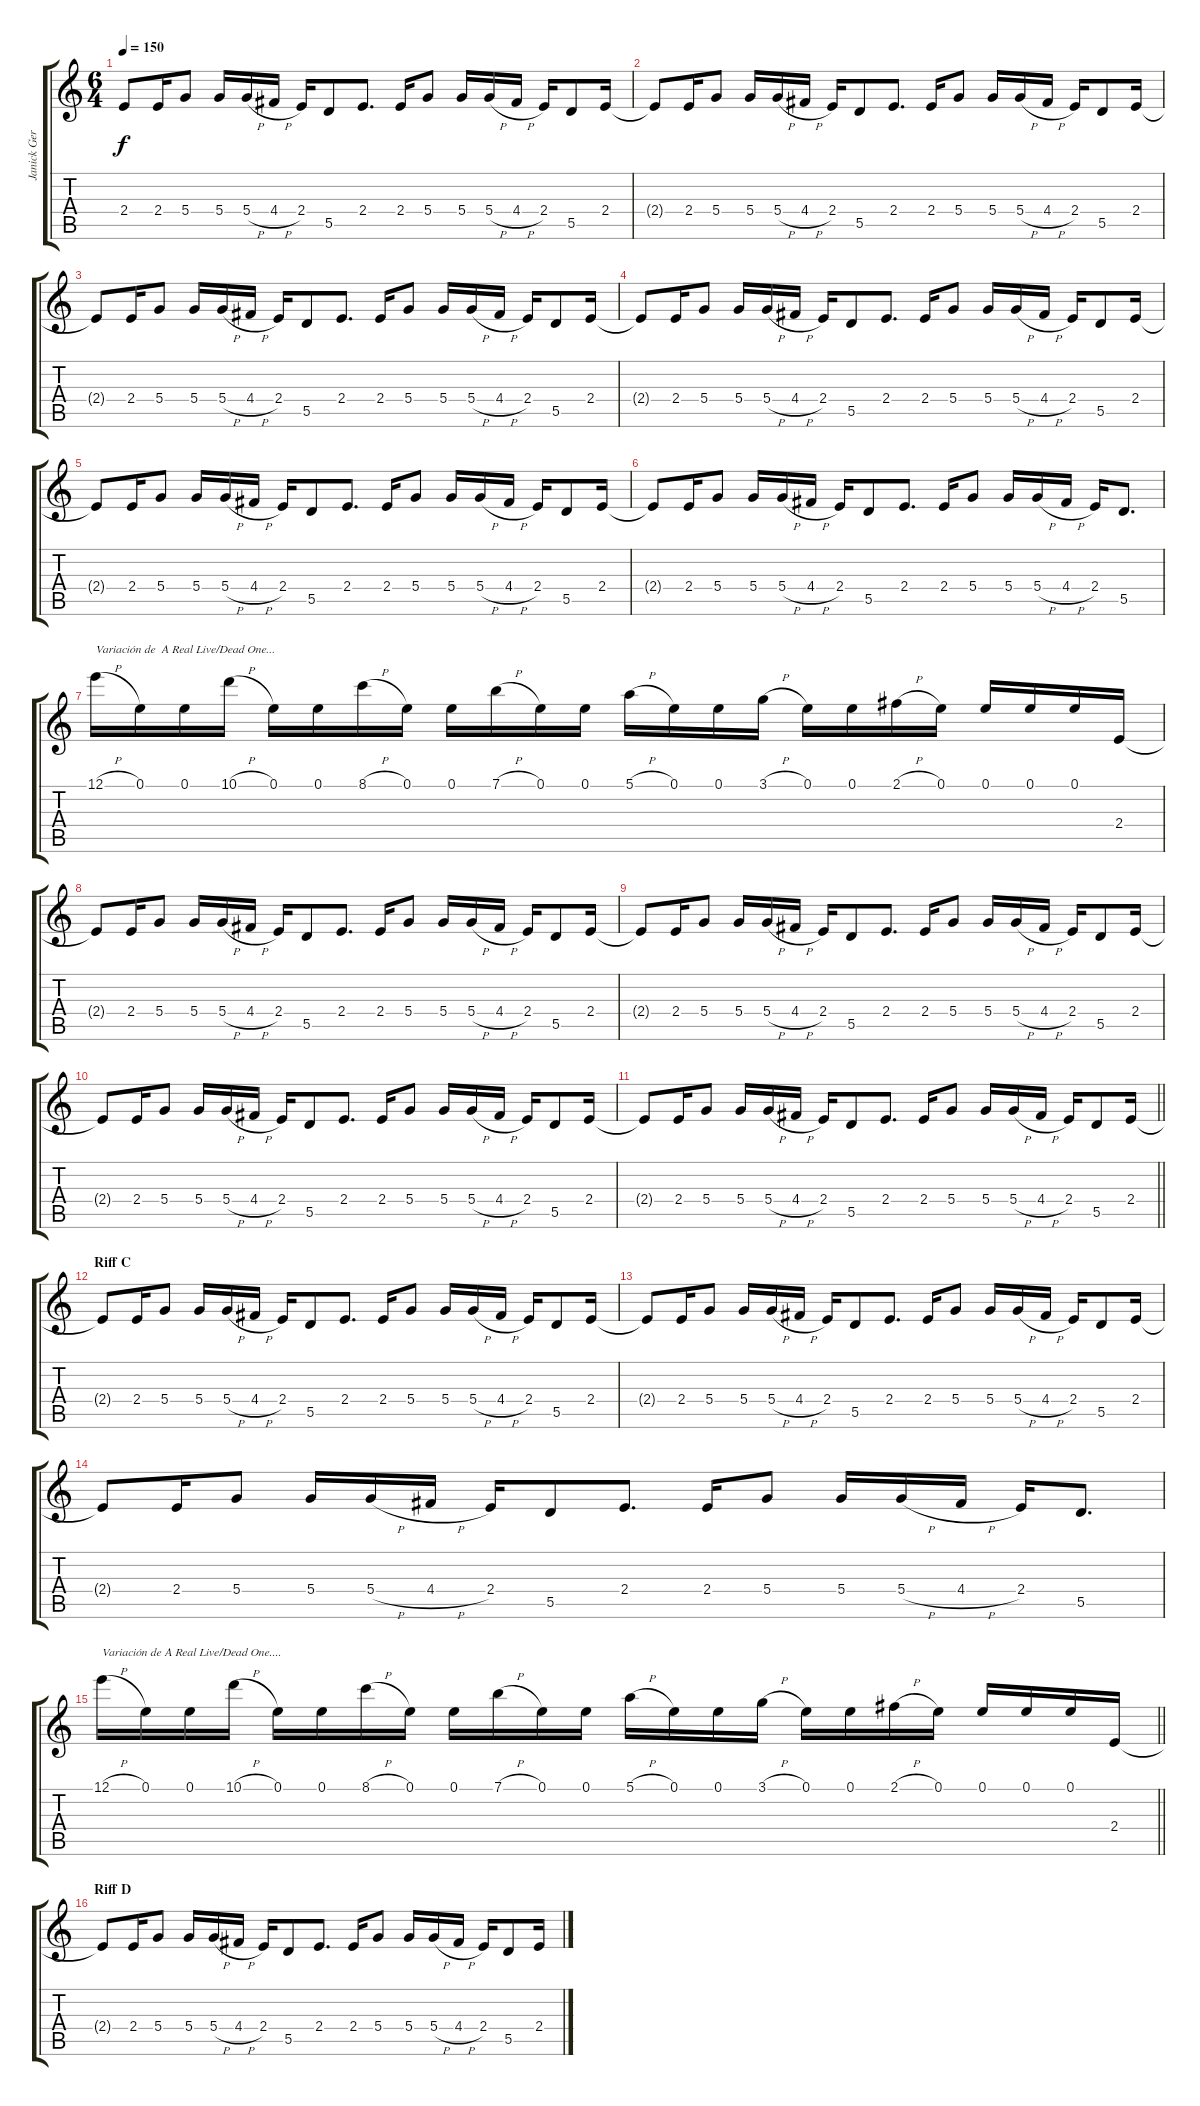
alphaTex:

\track ("Janick Gers" "Janick Ger") {instrument overdrivenguitar}
\staff {score tabs}
\tuning (E4 B3 G3 D3 A2 E2) {hide}
\ts (6 4)
\tempo 150
\clef g2
\ks c
2.4{t}.8{dy f} 2.4.16 5.4.8 5.4.16 5.4{h}.16 4.4{h}.16 2.4.16 5.5.8 2.4.8{d} 2.4.16 5.4.8 5.4.16 5.4{h}.16 4.4{h}.16 2.4.16 5.5.8 2.4.16 |
2.4{t}.8 2.4.16 5.4.8 5.4.16 5.4{h}.16 4.4{h}.16 2.4.16 5.5.8 2.4.8{d} 2.4.16 5.4.8 5.4.16 5.4{h}.16 4.4{h}.16 2.4.16 5.5.8 2.4.16 |
2.4{t}.8 2.4.16 5.4.8 5.4.16 5.4{h}.16 4.4{h}.16 2.4.16 5.5.8 2.4.8{d} 2.4.16 5.4.8 5.4.16 5.4{h}.16 4.4{h}.16 2.4.16 5.5.8 2.4.16 |
2.4{t}.8 2.4.16 5.4.8 5.4.16 5.4{h}.16 4.4{h}.16 2.4.16 5.5.8 2.4.8{d} 2.4.16 5.4.8 5.4.16 5.4{h}.16 4.4{h}.16 2.4.16 5.5.8 2.4.16 |
2.4{t}.8 2.4.16 5.4.8 5.4.16 5.4{h}.16 4.4{h}.16 2.4.16 5.5.8 2.4.8{d} 2.4.16 5.4.8 5.4.16 5.4{h}.16 4.4{h}.16 2.4.16 5.5.8 2.4.16 |
2.4{t}.8 2.4.16 5.4.8 5.4.16 5.4{h}.16 4.4{h}.16 2.4.16 5.5.8 2.4.8{d} 2.4.16 5.4.8 5.4.16 5.4{h}.16 4.4{h}.16 2.4.16 5.5.8{d} |
12.1{h}.16{txt "Variación de  A Real Live/Dead One..." volume 15} 0.1.16 0.1.16 10.1{h}.16 0.1.16 0.1.16 8.1{h}.16 0.1.16 0.1.16 7.1{h}.16 0.1.16 0.1.16 5.1{h}.16 0.1.16 0.1.16 3.1{h}.16 0.1.16 0.1.16 2.1{h}.16 0.1.16 0.1.16 0.1.16 0.1.16 2.4.16{volume 12} |
2.4{t}.8{volume 12} 2.4.16 5.4.8 5.4.16 5.4{h}.16 4.4{h}.16 2.4.16 5.5.8 2.4.8{d} 2.4.16 5.4.8 5.4.16 5.4{h}.16 4.4{h}.16 2.4.16 5.5.8 2.4.16 |
2.4{t}.8 2.4.16 5.4.8 5.4.16 5.4{h}.16 4.4{h}.16 2.4.16 5.5.8 2.4.8{d} 2.4.16 5.4.8 5.4.16 5.4{h}.16 4.4{h}.16 2.4.16 5.5.8 2.4.16 |
2.4{t}.8 2.4.16 5.4.8 5.4.16 5.4{h}.16 4.4{h}.16 2.4.16 5.5.8 2.4.8{d} 2.4.16 5.4.8 5.4.16 5.4{h}.16 4.4{h}.16 2.4.16 5.5.8 2.4.16 |
\barLineRight lightlight
2.4{t}.8 2.4.16 5.4.8 5.4.16 5.4{h}.16 4.4{h}.16 2.4.16 5.5.8 2.4.8{d} 2.4.16 5.4.8 5.4.16 5.4{h}.16 4.4{h}.16 2.4.16 5.5.8 2.4.16 |
\section ("" "Riff C")
2.4{t}.8 2.4.16 5.4.8 5.4.16 5.4{h}.16 4.4{h}.16 2.4.16 5.5.8 2.4.8{d} 2.4.16 5.4.8 5.4.16 5.4{h}.16 4.4{h}.16 2.4.16 5.5.8 2.4.16 |
2.4{t}.8 2.4.16 5.4.8 5.4.16 5.4{h}.16 4.4{h}.16 2.4.16 5.5.8 2.4.8{d} 2.4.16 5.4.8 5.4.16 5.4{h}.16 4.4{h}.16 2.4.16 5.5.8 2.4.16 |
2.4{t}.8 2.4.16 5.4.8 5.4.16 5.4{h}.16 4.4{h}.16 2.4.16 5.5.8 2.4.8{d} 2.4.16 5.4.8 5.4.16 5.4{h}.16 4.4{h}.16 2.4.16 5.5.8{d} |
\barLineRight lightlight
12.1{h}.16{txt "Variación de A Real Live/Dead One...." volume 15} 0.1.16 0.1.16 10.1{h}.16 0.1.16 0.1.16 8.1{h}.16 0.1.16 0.1.16 7.1{h}.16 0.1.16 0.1.16 5.1{h}.16 0.1.16 0.1.16 3.1{h}.16 0.1.16 0.1.16 2.1{h}.16 0.1.16 0.1.16 0.1.16 0.1.16 2.4.16{volume 12} |
\section ("" "Riff D")
2.4{t}.8{volume 12} 2.4.16 5.4.8 5.4.16 5.4{h}.16 4.4{h}.16 2.4.16 5.5.8 2.4.8{d} 2.4.16 5.4.8 5.4.16 5.4{h}.16 4.4{h}.16 2.4.16 5.5.8 2.4.16
